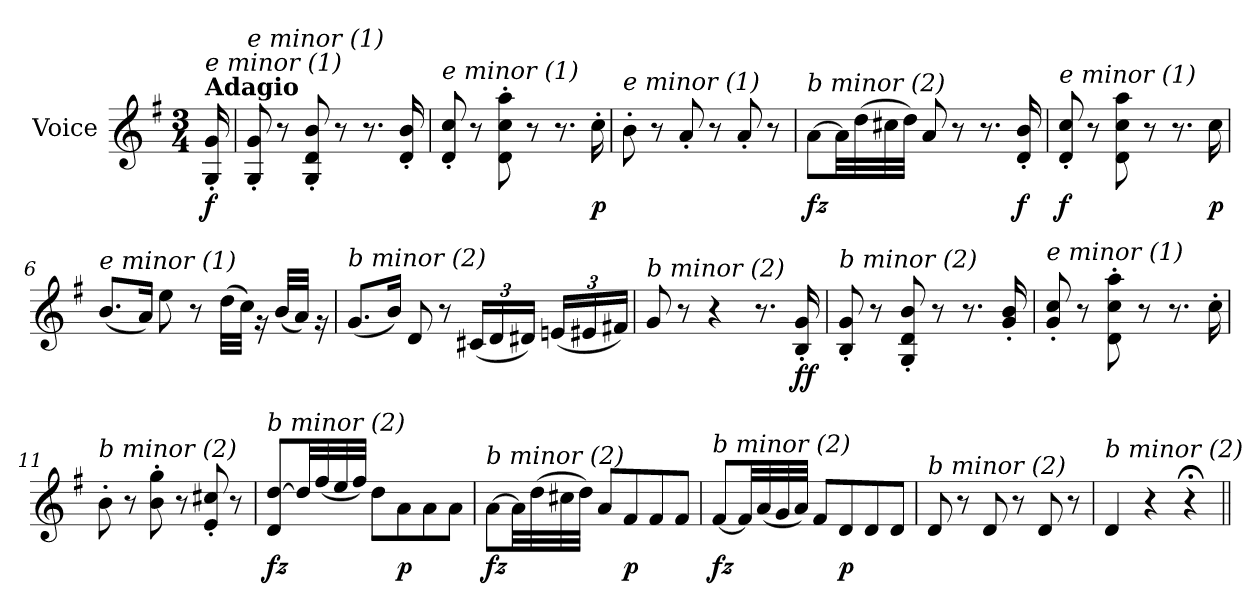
**kern	**dynam
*part1	*part1
*staff1	*staff1
*I"Voice	*
*I'V	*
*clefG2	*
*k[f#]	*
*M3/4	*
=	=
!LO:TX:a:B:t=Adagio	!
!LO:TX:i:t=e minor (1)	!
!	!LO:DY:b
16G/' 16g/'	f
=1	=1
!LO:TX:i:t=e minor (1)	!
8G/' 8g/'	.
8r	.
8G/' 8d/' 8b/'	.
8r	.
8.r	.
16d/' 16b/'	.
=2	=2
!LO:TX:i:t=e minor (1)	!
8d/' 8cc/'	.
8r	.
8d\' 8cc\' 8aa\'	.
8r	.
8.r	.
!	!LO:DY:b
16cc'\	p
=3	=3
!LO:TX:i:t=e minor (1)	!
8b'\	.
8r	.
8a'/	.
8r	.
8a'/	.
8r	.
=4	=4
!LO:TX:i:t=b minor (2)	!
!	!LO:DY:b
[8a\L	fz
32a\LL]	.
(>32dd\	.
32cc#X\	.
32dd\JJJ)	.
8a/	.
8r	.
8.r	.
!	!LO:DY:b
16d/' 16b/'	f
!!LO:LB:g=z
=5	=5
!LO:TX:i:t=e minor (1)	!
!	!LO:DY:b
8d/' 8cc/'	f
8r	.
8d\ 8cc\ 8aa\	.
8r	.
8.r	.
!	!LO:DY:b
16cc\	p
=6	=6
!LO:TX:i:t=e minor (1)	!
(<8.b/L	.
16a/Jk)	.
8ee\	.
8r	.
(>32dd\LLL	.
32cc\JJJ)	.
16rg	.
(<32b/LLL	.
32a/JJJ)	.
16rg	.
=7	=7
!LO:TX:i:t=b minor (2)	!
(<8.g/L	.
16b/Jk)	.
8d/	.
8r	.
*Xbrackettup	*
(<24c#X/LL	.
24d/	.
24d#Xi/JJ)	.
(<24en/LL	.
24e#Xi/	.
24f#X/JJ)	.
=8	=8
!LO:TX:i:t=b minor (2)	!
8g/	.
8r	.
4r	.
8.r	.
!	!LO:DY:b
!	!LO:DY:n=1:b
16B/' 16g/'	f f
!!LO:LB:g=z
=9	=9
!LO:TX:i:t=b minor (2)	!
8B/' 8g/'	.
8r	.
8G/' 8d/' 8b/'	.
8r	.
8.r	.
16g/' 16b/'	.
=10	=10
!LO:TX:i:t=e minor (1)	!
8g/' 8cc/'	.
8r	.
8d\' 8cc\' 8aa\'	.
8r	.
8.r	.
16cc'\	.
=11	=11
!LO:TX:i:t=b minor (2)	!
8b'\	.
8r	.
8b\' 8gg\'	.
8r	.
8e/' 8cc#X/'	.
8r	.
=12	=12
!LO:TX:i:t=b minor (2)	!
!	!LO:DY:b
8d/ [8dd/L	fz
32dd/LL]	.
(<32ff#/	.
32ee/	.
32ff#/JJJ)	.
8dd\L	.
!	!LO:DY:b
8a\	p
8a\	.
8a\J	.
!!LO:LB:g=z
=13	=13
!LO:TX:i:t=b minor (2)	!
!	!LO:DY:b
[8a\L	fz
32a\LL]	.
(>32dd\	.
32cc#X\	.
32dd\JJJ)	.
8a/L	.
!	!LO:DY:b
8f#/	p
8f#/	.
8f#/J	.
=14	=14
!LO:TX:i:t=b minor (2)	!
!	!LO:DY:b
[8f#/L	fz
32f#/LL]	.
(<32a/	.
32g/	.
32a/JJJ)	.
8f#/L	.
!	!LO:DY:b
8d/	p
8d/	.
8d/J	.
=15	=15
!LO:TX:i:t=b minor (2)	!
8d/	.
8r	.
8d/	.
8r	.
8d/	.
8r	.
=16	=16
!LO:TX:i:t=b minor (2)	!
4d/	.
4r	.
4r;<	.
=||	=||
*-	*-
